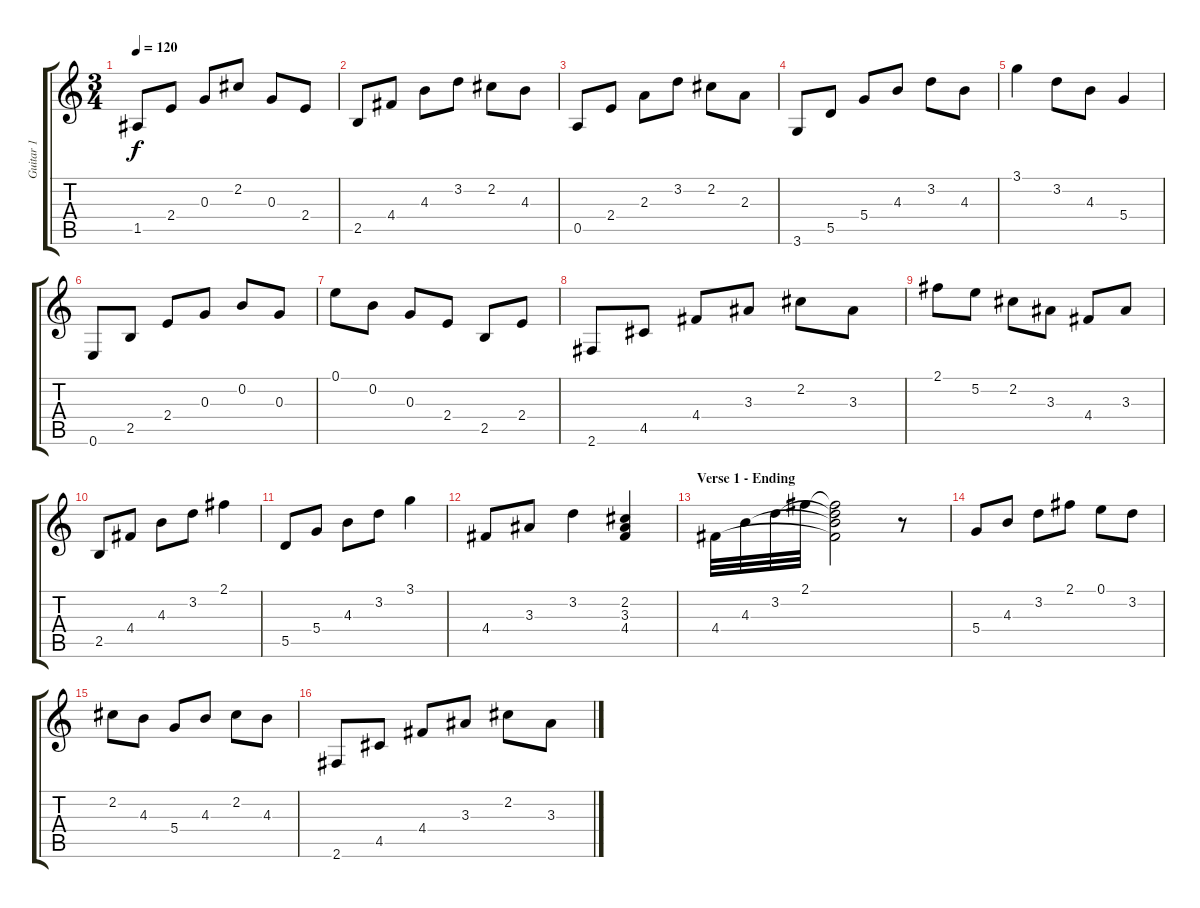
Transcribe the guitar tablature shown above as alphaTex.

\track ("Guitar 1" "Guitar 1") {instrument electricguitarjazz}
\staff {score tabs}
\tuning (E4 B3 G3 D3 A2 E2) {hide}
\ts (3 4)
\tempo 120
\clef g2
\ks c
1.5.8{dy f} 2.4.8 0.3.8 2.2.8 0.3.8 2.4.8 |
2.5.8 4.4.8 4.3.8 3.2.8 2.2.8 4.3.8 |
0.5.8 2.4.8 2.3.8 3.2.8 2.2.8 2.3.8 |
3.6.8 5.5.8 5.4.8 4.3.8 3.2.8 4.3.8 |
3.1.4 3.2.8 4.3.8 5.4.4 |
0.6.8 2.5.8 2.4.8 0.3.8 0.2.8 0.3.8 |
0.1.8 0.2.8 0.3.8 2.4.8 2.5.8 2.4.8 |
2.6.8 4.5.8 4.4.8 3.3.8 2.2.8 3.3.8 |
2.1.8 5.2.8 2.2.8 3.3.8 4.4.8 3.3.8 |
2.5.8 4.4.8 4.3.8 3.2.8 2.1.4 |
5.5.8 5.4.8 4.3.8 3.2.8 3.1.4 |
4.4.8 3.3.8 3.2.4 (2.2 3.3 4.4).4 |
\section ("" "Verse 1 - Ending")
4.4.32 4.3.32 3.2.32 2.1.32 (2.1{t} 3.2{t} 4.3{t} 4.4{t}).2 r.8 |
5.4.8 4.3.8 3.2.8 2.1.8 0.1.8 3.2.8 |
2.2.8 4.3.8 5.4.8 4.3.8 2.2.8 4.3.8 |
2.6.8 4.5.8 4.4.8 3.3.8 2.2.8 3.3.8
